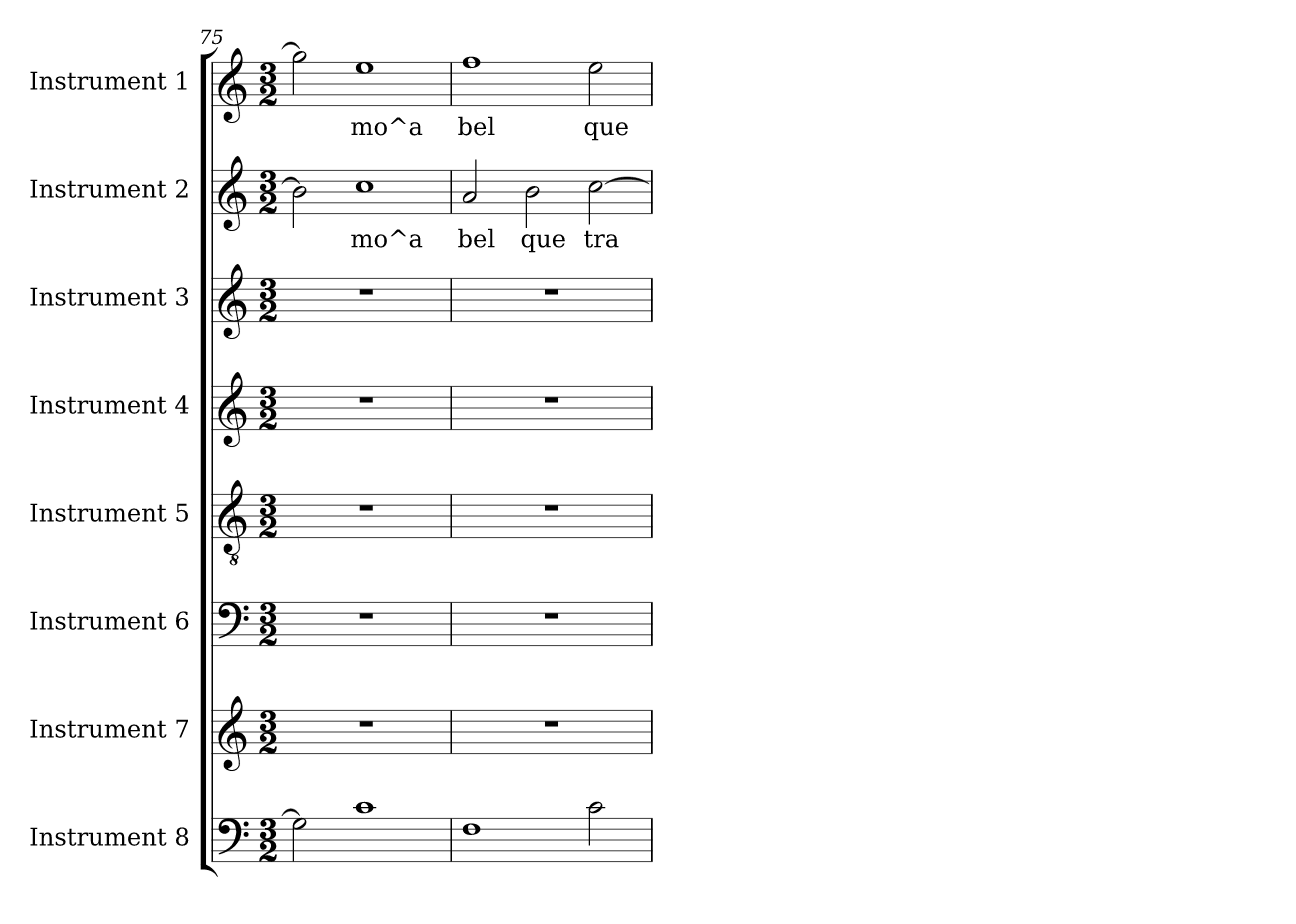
**kern	**kern	**kern	**kern	**kern	**kern	**kern	**text	**kern	**text
*part8	*part7	*part6	*part5	*part4	*part3	*part2	*part2	*part1	*part1
*staff8	*staff7	*staff6	*staff5	*staff4	*staff3	*staff2	*staff2	*staff1	*staff1
*I"Instrument 8	*I"Instrument 7	*I"Instrument 6	*I"Instrument 5	*I"Instrument 4	*I"Instrument 3	*I"Instrument 2	*	*I"Instrument 1	*
*clefF4	*clefG2	*clefF4	*clefGv2	*clefG2	*clefG2	*clefG2	*	*clefG2	*
*k[]	*k[]	*k[]	*k[]	*k[]	*k[]	*k[]	*	*k[]	*
*C:	*C:	*C:	*C:	*C:	*C:	*C:	*	*C:	*
*M3/2	*M3/2	*M3/2	*M3/2	*M3/2	*M3/2	*M3/2	*	*M3/2	*
=75	=75	=75	=75	=75	=75	=75	=75	=75	=75
!	!	!	!	!	!	!	!LO:LY:b:rj	!	!LO:LY:b:cj
2G\]	1.r	1.r	1.r	1.r	1.r	2b\]	--	2gg\]	--
!	!	!	!	!	!	!	!LO:LY:b:rj	!	!LO:LY:b:cj
1c	.	.	.	.	.	1cc	-mo^a	1ee	-mo^a
=76	=76	=76	=76	=76	=76	=76	=76	=76	=76
!	!	!	!	!	!	!	!LO:LY:b:rj	!	!LO:LY:b:cj
1F	1.r	1.r	1.r	1.r	1.r	2a/	bel	1ff	bel
!	!	!	!	!	!	!	!LO:LY:b:rj	!	!
.	.	.	.	.	.	2b\	que	.	.
!	!	!	!	!	!	!	!LO:LY:b:rj	!	!LO:LY:b:cj
2c\	.	.	.	.	.	[>2cc\	tra-	2ee\	que
=	=	=	=	=	=	=	=	=	=
*-	*-	*-	*-	*-	*-	*-	*-	*-	*-
